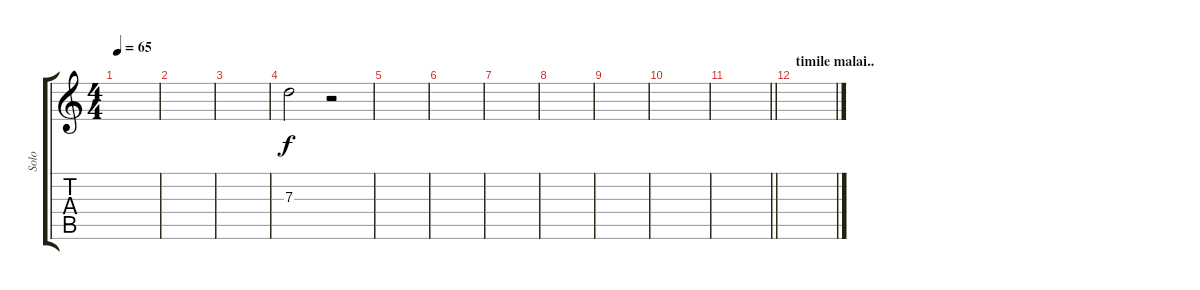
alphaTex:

\track ("Solo" "Solo") {instrument electricguitarjazz}
\staff {score tabs}
\tuning (E4 B3 G3 D3 A2 E2) {hide}
\ts (4 4)
\tempo 65
\clef g2
\ks c
|
|
|
7.3.2 r.2 |
|
|
|
|
|
|
\barLineRight lightlight
|
\section ("" "timile malai..")
